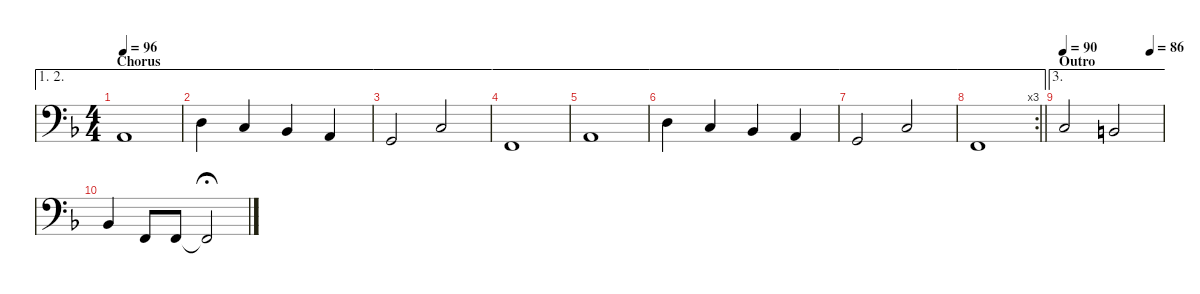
\defaultSystemsLayout 4
\hideDynamics
\bracketExtendMode nobrackets
\singleTrackTrackNamePolicy hidden
\multiTrackTrackNamePolicy hidden
\firstSystemTrackNameMode fullname
\firstSystemTrackNameOrientation horizontal
\otherSystemsTrackNameOrientation horizontal
\track ("Cello" "Cello") {defaultSystemsLayout 4 instrument violin}
\staff {score}
\tuning (D4 A3 F3 C3 G2 D2)
\ae (1 2)
\ts (4 4)
\section ("" "Chorus")
\tempo 96
\clef f4
\ks f
2.5{acc forcenatural}.1{dy mf beam Up} |
\ae (1 2)
2.4{acc forcenatural}.4{beam Down} 5.5{acc forcenatural}.4{beam Up} 3.5{acc b}.4{beam Up} 2.5{acc forcenatural}.4{beam Up} |
\ae (1 2)
5.6{acc forcenatural}.2{beam Up} 5.5{acc forcenatural}.2{beam Up} |
\ae (1 2)
3.6{acc forcenatural}.1{beam Up} |
\ae (1 2)
2.5{acc forcenatural}.1{beam Up} |
\ae (1 2)
2.4{acc forcenatural}.4{beam Down} 5.5{acc forcenatural}.4{beam Up} 3.5{acc b}.4{beam Up} 2.5{acc forcenatural}.4{beam Up} |
\ae (1 2)
5.6{acc forcenatural}.2{beam Up} 5.5{acc forcenatural}.2{beam Up} |
\ae (1 2)
\rc 3
\barLineRight lightlight
3.6{acc forcenatural}.1{beam Up} |
\ae 3
\section ("" "Outro")
\tempo 90
\tempo (86 0.875)
5.5{acc forcenatural}.2{beam Up} 4.5{acc forcenatural}.2{beam Up} |
3.5{acc b}.4{beam Up} 3.6{acc forcenatural}.8{beam Up} 3.6{acc forcenatural}.8{beam Up} 3.6{t acc forcenatural}.2{fermata (medium 0.5) beam Up}
